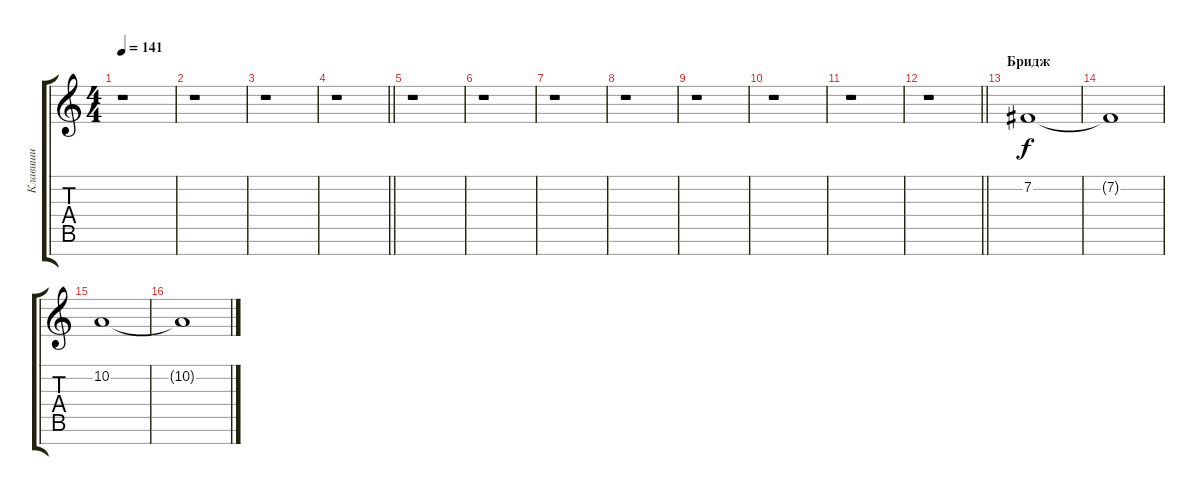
\track ("Клавиши" "Клавиши") {instrument acousticgrandpiano}
\staff {score tabs}
\tuning (E4 B3 G3 D3 A2 E2 B1) {hide}
\ts (4 4)
\tempo 141
\clef g2
\ks c
r.1{dy f} |
r.1 |
r.1 |
\barLineRight lightlight
r.1 |
\section ("" "")
r.1 |
r.1 |
r.1 |
r.1 |
r.1 |
r.1 |
r.1 |
\barLineRight lightlight
r.1 |
\section ("" "Бридж")
7.2.1 |
7.2{t}.1 |
10.2.1 |
10.2{t}.1
